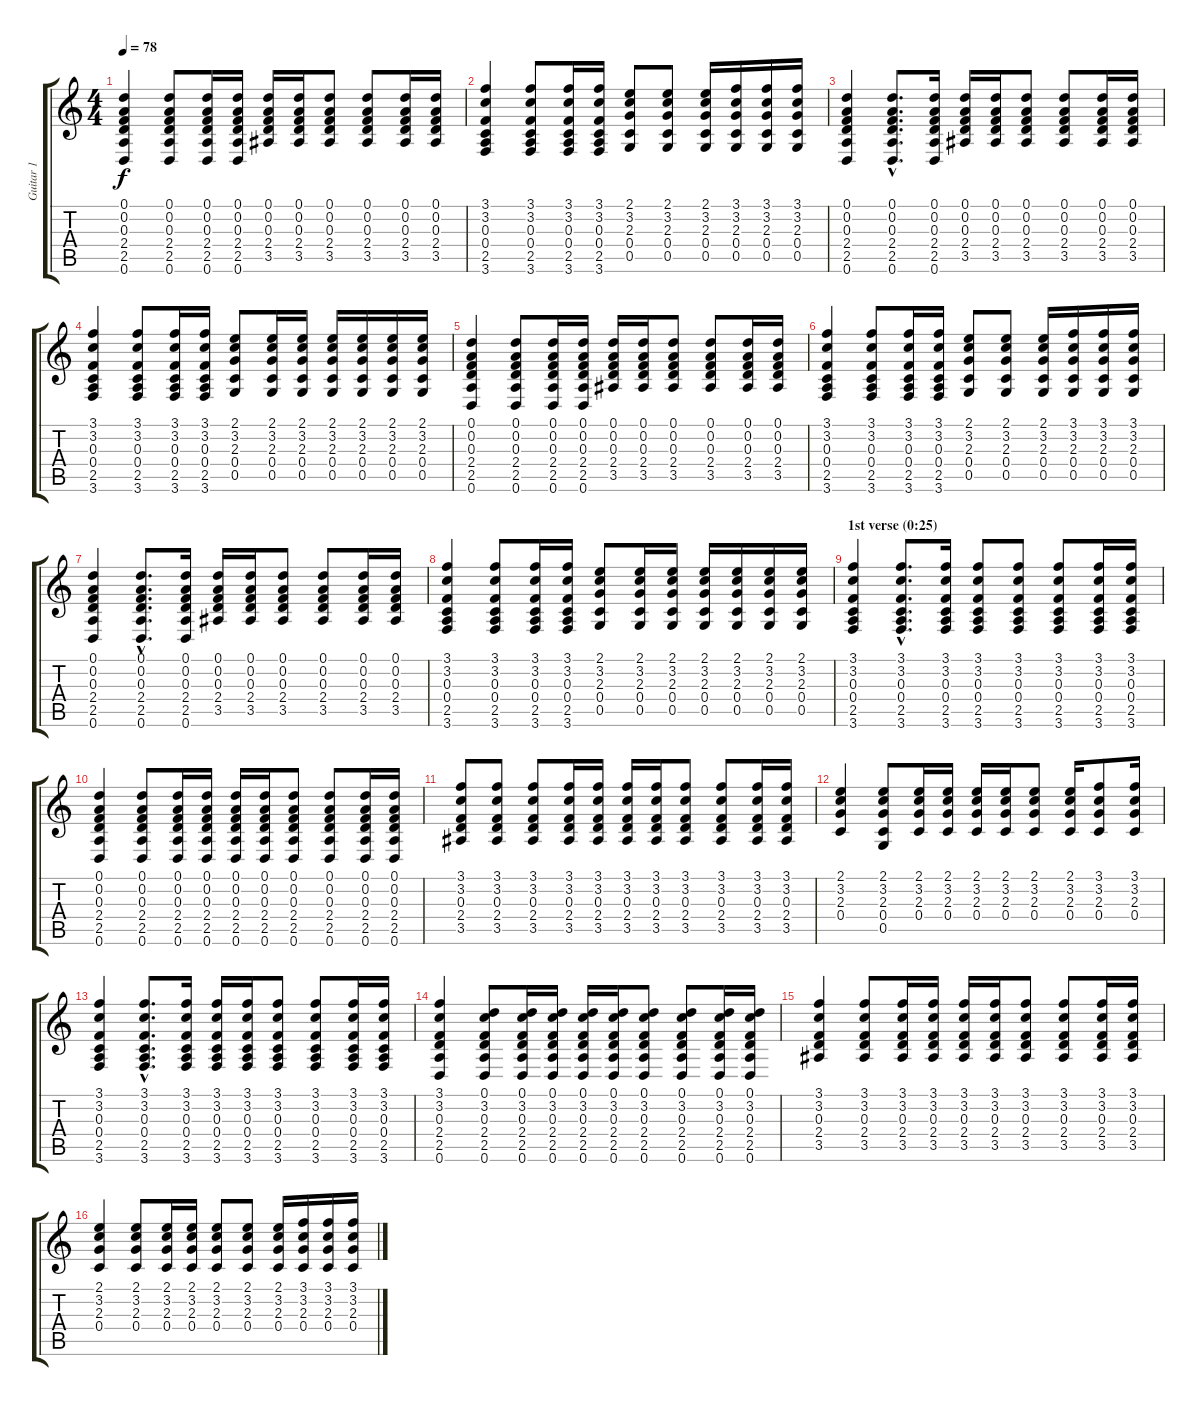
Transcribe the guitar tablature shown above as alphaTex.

\track ("Guitar 1" "Guitar 1") {instrument acousticguitarsteel}
\staff {score tabs}
\tuning (D4 A3 F3 C3 G2 D2) {hide}
\ts (4 4)
\tempo 78
\clef g2
\ks c
(0.1 0.2 0.3 2.4 2.5 0.6).4{dy f instrument acousticguitarsteel} (0.1 0.2 0.3 2.4 2.5 0.6).8 (0.1 0.2 0.3 2.4 2.5 0.6).16 (0.1 0.2 0.3 2.4 2.5 0.6).16 (0.1 0.2 0.3 2.4 3.5).16 (0.1 0.2 0.3 2.4 3.5).16 (0.1 0.2 0.3 2.4 3.5).8 (0.1 0.2 0.3 2.4 3.5).8 (0.1 0.2 0.3 2.4 3.5).16 (0.1 0.2 0.3 2.4 3.5).16 |
(3.1 3.2 0.3 0.4 2.5 3.6).4 (3.1 3.2 0.3 0.4 2.5 3.6).8 (3.1 3.2 0.3 0.4 2.5 3.6).16 (3.1 3.2 0.3 0.4 2.5 3.6).16 (2.1 3.2 2.3 0.4 0.5).8 (2.1 3.2 2.3 0.4 0.5).8 (2.1 3.2 2.3 0.4 0.5).16 (3.1 3.2 2.3 0.4 0.5).16 (3.1 3.2 2.3 0.4 0.5).16 (3.1 3.2 2.3 0.4 0.5).16 |
(0.1 0.2 0.3 2.4 2.5 0.6).4 (0.1{hac} 0.2{hac} 0.3{hac} 2.4{hac} 2.5{hac} 0.6{hac}).8{d} (0.1 0.2 0.3 2.4 2.5 0.6).16 (0.1 0.2 0.3 2.4 3.5).16 (0.1 0.2 0.3 2.4 3.5).16 (0.1 0.2 0.3 2.4 3.5).8 (0.1 0.2 0.3 2.4 3.5).8 (0.1 0.2 0.3 2.4 3.5).16 (0.1 0.2 0.3 2.4 3.5).16 |
(3.1 3.2 0.3 0.4 2.5 3.6).4 (3.1 3.2 0.3 0.4 2.5 3.6).8 (3.1 3.2 0.3 0.4 2.5 3.6).16 (3.1 3.2 0.3 0.4 2.5 3.6).16 (2.1 3.2 2.3 0.4 0.5).8 (2.1 3.2 2.3 0.4 0.5).16 (2.1 3.2 2.3 0.4 0.5).16 (2.1 3.2 2.3 0.4 0.5).16 (2.1 3.2 2.3 0.4 0.5).16 (2.1 3.2 2.3 0.4 0.5).16 (2.1 3.2 2.3 0.4 0.5).16 |
(0.1 0.2 0.3 2.4 2.5 0.6).4 (0.1 0.2 0.3 2.4 2.5 0.6).8 (0.1 0.2 0.3 2.4 2.5 0.6).16 (0.1 0.2 0.3 2.4 2.5 0.6).16 (0.1 0.2 0.3 2.4 3.5).16 (0.1 0.2 0.3 2.4 3.5).16 (0.1 0.2 0.3 2.4 3.5).8 (0.1 0.2 0.3 2.4 3.5).8 (0.1 0.2 0.3 2.4 3.5).16 (0.1 0.2 0.3 2.4 3.5).16 |
(3.1 3.2 0.3 0.4 2.5 3.6).4 (3.1 3.2 0.3 0.4 2.5 3.6).8 (3.1 3.2 0.3 0.4 2.5 3.6).16 (3.1 3.2 0.3 0.4 2.5 3.6).16 (2.1 3.2 2.3 0.4 0.5).8 (2.1 3.2 2.3 0.4 0.5).8 (2.1 3.2 2.3 0.4 0.5).16 (3.1 3.2 2.3 0.4 0.5).16 (3.1 3.2 2.3 0.4 0.5).16 (3.1 3.2 2.3 0.4 0.5).16 |
(0.1 0.2 0.3 2.4 2.5 0.6).4 (0.1{hac} 0.2{hac} 0.3{hac} 2.4{hac} 2.5{hac} 0.6{hac}).8{d} (0.1 0.2 0.3 2.4 2.5 0.6).16 (0.1 0.2 0.3 2.4 3.5).16 (0.1 0.2 0.3 2.4 3.5).16 (0.1 0.2 0.3 2.4 3.5).8 (0.1 0.2 0.3 2.4 3.5).8 (0.1 0.2 0.3 2.4 3.5).16 (0.1 0.2 0.3 2.4 3.5).16 |
(3.1 3.2 0.3 0.4 2.5 3.6).4 (3.1 3.2 0.3 0.4 2.5 3.6).8 (3.1 3.2 0.3 0.4 2.5 3.6).16 (3.1 3.2 0.3 0.4 2.5 3.6).16 (2.1 3.2 2.3 0.4 0.5).8 (2.1 3.2 2.3 0.4 0.5).16 (2.1 3.2 2.3 0.4 0.5).16 (2.1 3.2 2.3 0.4 0.5).16 (2.1 3.2 2.3 0.4 0.5).16 (2.1 3.2 2.3 0.4 0.5).16 (2.1 3.2 2.3 0.4 0.5).16 |
\section ("" "1st verse (0:25)")
(3.1 3.2 0.3 0.4 2.5 3.6).4 (3.1{hac} 3.2{hac} 0.3{hac} 0.4{hac} 2.5{hac} 3.6{hac}).8{d} (3.1 3.2 0.3 0.4 2.5 3.6).16 (3.1 3.2 0.3 0.4 2.5 3.6).8 (3.1 3.2 0.3 0.4 2.5 3.6).8 (3.1 3.2 0.3 0.4 2.5 3.6).8 (3.1 3.2 0.3 0.4 2.5 3.6).16 (3.1 3.2 0.3 0.4 2.5 3.6).16 |
(0.1 0.2 0.3 2.4 2.5 0.6).4 (0.1 0.2 0.3 2.4 2.5 0.6).8 (0.1 0.2 0.3 2.4 2.5 0.6).16 (0.1 0.2 0.3 2.4 2.5 0.6).16 (0.1 0.2 0.3 2.4 2.5 0.6).16 (0.1 0.2 0.3 2.4 2.5 0.6).16 (0.1 0.2 0.3 2.4 2.5 0.6).8 (0.1 0.2 0.3 2.4 2.5 0.6).8 (0.1 0.2 0.3 2.4 2.5 0.6).16 (0.1 0.2 0.3 2.4 2.5 0.6).16 |
(3.1 3.2 0.3 2.4 3.5).8 (3.1 3.2 0.3 2.4 3.5).8 (3.1 3.2 0.3 2.4 3.5).8 (3.1 3.2 0.3 2.4 3.5).16 (3.1 3.2 0.3 2.4 3.5).16 (3.1 3.2 0.3 2.4 3.5).16 (3.1 3.2 0.3 2.4 3.5).16 (3.1 3.2 0.3 2.4 3.5).8 (3.1 3.2 0.3 2.4 3.5).8 (3.1 3.2 0.3 2.4 3.5).16 (3.1 3.2 0.3 2.4 3.5).16 |
(2.1 3.2 2.3 0.4).4 (2.1 3.2 2.3 0.4 0.5).8 (2.1 3.2 2.3 0.4).16 (2.1 3.2 2.3 0.4).16 (2.1 3.2 2.3 0.4).16 (2.1 3.2 2.3 0.4).16 (2.1 3.2 2.3 0.4).8 (2.1 3.2 2.3 0.4).16 (3.1 3.2 2.3 0.4).8 (3.1 3.2 2.3 0.4).16 |
(3.1 3.2 0.3 0.4 2.5 3.6).4 (3.1{hac} 3.2{hac} 0.3{hac} 0.4{hac} 2.5{hac} 3.6{hac}).8{d} (3.1 3.2 0.3 0.4 2.5 3.6).16 (3.1 3.2 0.3 0.4 2.5 3.6).16 (3.1 3.2 0.3 0.4 2.5 3.6).16 (3.1 3.2 0.3 0.4 2.5 3.6).8 (3.1 3.2 0.3 0.4 2.5 3.6).8 (3.1 3.2 0.3 0.4 2.5 3.6).16 (3.1 3.2 0.3 0.4 2.5 3.6).16 |
(3.1 3.2 0.3 2.4 2.5 0.6).4 (0.1 3.2 0.3 2.4 2.5 0.6).8 (0.1 3.2 0.3 2.4 2.5 0.6).16 (0.1 3.2 0.3 2.4 2.5 0.6).16 (0.1 3.2 0.3 2.4 2.5 0.6).16 (0.1 3.2 0.3 2.4 2.5 0.6).16 (0.1 3.2 0.3 2.4 2.5 0.6).8 (0.1 3.2 0.3 2.4 2.5 0.6).8 (0.1 3.2 0.3 2.4 2.5 0.6).16 (0.1 3.2 0.3 2.4 2.5 0.6).16 |
(3.1 3.2 0.3 2.4 3.5).4 (3.1 3.2 0.3 2.4 3.5).8 (3.1 3.2 0.3 2.4 3.5).16 (3.1 3.2 0.3 2.4 3.5).16 (3.1 3.2 0.3 2.4 3.5).16 (3.1 3.2 0.3 2.4 3.5).16 (3.1 3.2 0.3 2.4 3.5).8 (3.1 3.2 0.3 2.4 3.5).8 (3.1 3.2 0.3 2.4 3.5).16 (3.1 3.2 0.3 2.4 3.5).16 |
(2.1 3.2 2.3 0.4).4 (2.1 3.2 2.3 0.4).8 (2.1 3.2 2.3 0.4).16 (2.1 3.2 2.3 0.4).16 (2.1 3.2 2.3 0.4).8 (2.1 3.2 2.3 0.4).8 (2.1 3.2 2.3 0.4).16 (3.1 3.2 2.3 0.4).16 (3.1 3.2 2.3 0.4).16 (3.1 3.2 2.3 0.4).16
